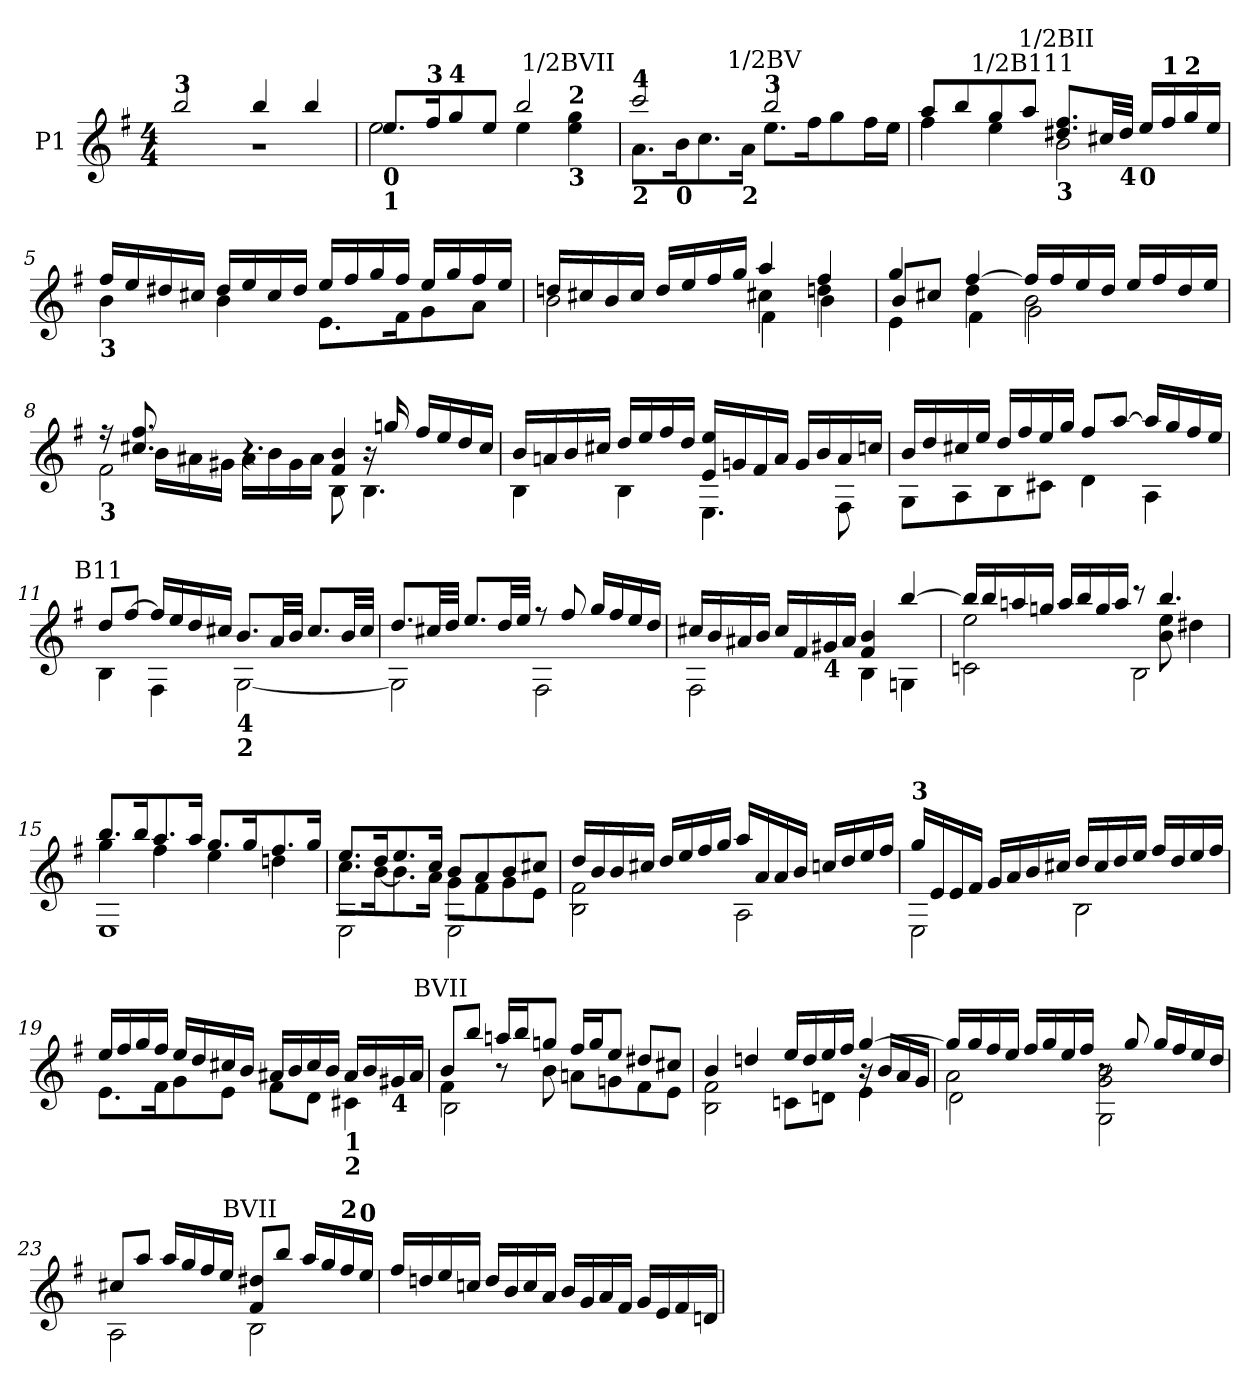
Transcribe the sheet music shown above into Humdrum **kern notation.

**kern
*part1
*staff1
*I"P1
!!LO:PB:g=z
*clefG2
*ITrd7c12
*k[f#]
*G:
*M4/4
*MM68
=1
*^
!LO:TX:a:B:t=3	!
2bi/	1r
4bi/	.
4bi/	.
=2	=2
!LO:TX:b:B:t=0	!
!LO:TX:b:B:t=1	!
8.ei/L	2ei\
!LO:TX:a:B:t=3	!
16f#i/k	.
!LO:TX:a:B:t=4	!
8gi/	.
8ei/J	.
2bi/	4ei\
!	!LO:TX:a:cj:t=1/2BVII
!	!LO:TX:B:t=2
!	!LO:TX:b:B:t=3
.	4ei\ 4gi
=3	=3
!LO:TX:a:B:t=4	!
!LO:TX:b:B:t=2	!
2cci/	8.Ai\L
!	!LO:TX:b:B:t=0
.	16Bi\k
.	8.ci\
!	!LO:TX:b:B:t=2
.	16Ai\Jk
!LO:TX:a:B:t=3	!
!LO:TX:a:cj:t=1/2BV	!
2bi/	8.ei\L
.	16f#i\k
.	8gi\
.	16f#i\L
.	16ei\JJ
=4	=4
*	*^
8ai/L	4f#i\	2ryy
8bi/	.	.
8gi/	4ei\	.
!LO:TX:a:cj:t=1/2B111	!	!
8ai/J	.	.
!LO:TX:b:B:t=3	!	!
!LO:TX:a:cj:t=1/2BII	!	!
8.d#Xi/ 8.f#iL	2Bi\	2ryy
32c#Xi/LL	.	.
!LO:TX:b:B:t=4	!	!
32d#i/JJJ	.	.
!LO:TX:b:B:t=0	!	!
16ei/LL	.	.
!LO:TX:a:B:t=1	!	!
16f#i/	.	.
!LO:TX:a:B:t=2	!	!
16gi/	.	.
16ei/JJ	.	.
!!LO:LB:g=z	!!	!!
=5	=5	=5
!LO:TX:b:B:t=3	!	!
16f#i/LL	4Bi\	2ryy
16ei/	.	.
16d#Xi/	.	.
16c#Xi/JJ	.	.
16d#i/LL	4Bi\	.
16ei/	.	.
16c#i/	.	.
16d#i/JJ	.	.
16ei/LL	8.Ei\L	2ryy
16f#i/	.	.
16gi/	.	.
16f#i/JJ	16F#i\k	.
16ei/LL	8Gi\	.
16gi/	.	.
16f#i/	8Ai\J	.
16ei/JJ	.	.
=6	=6	=6
16dni/LL	2ryy	2Bi\
16c#Xi/	.	.
16Bi/	.	.
16c#i/JJ	.	.
16di/LL	.	.
16ei/	.	.
16f#i/	.	.
16gi/JJ	.	.
4ai/	4c#Xi\	4F#i\
4f#i/	4dni\	4Bi\
=7	=7	=7
4gi/	8Bi/L	4Ei\
.	8c#Xi/J	.
[>4f#i/	4di\	4F#i\
16f#i/LL]	2Bi\	2Gi\
16f#i/	.	.
16ei/	.	.
16di/JJ	.	.
16ei/LL	.	.
16f#i/	.	.
16di/	.	.
16ei/JJ	.	.
!!LO:LB:g=z	!!	!!
=8	=8	=8
!LO:TX:b:B:t=3	!	!
16r	16ryy	2F#i\
8.c#Xi/ 8.f#i	16Bi\LL	.
.	16A#Xi\	.
.	16G#Xi\JJ	.
4.r	16A#i\LL	.
.	16Bi\	.
.	16G#i\	.
.	16A#i\JJ	.
.	4F#i/ 4Bi	8BBi\
16r	.	4.BBi\
16gni/	.	.
16f#i/LL	4ryy	.
16ei/	.	.
16di/	.	.
16c#i/JJ	.	.
*	*v	*v
=9	=9
16Bi/LL	4BBi\
16Ani/	.
16Bi/	.
16c#Xi/JJ	.
16di/LL	4BBi\
16ei/	.
16f#i/	.
16di/JJ	.
16Ei/ 16eiLL	4.EEi\
16Gni/	.
16F#i/	.
16Ai/JJ	.
16Gi/LL	.
16Bi/	.
16Ai/	8FF#i\
16cni/JJ	.
=10	=10
16Bi/LL	8GGi\L
16di/	.
16c#Xi/	8AAi\
16ei/JJ	.
16di/LL	8BBi\
16f#i/	.
16ei/	8C#Xi\J
16gi/JJ	.
8f#i/L	4Di\
[>8ai/J	.
16ai/LL]	4AAi\
16gi/	.
16f#i/	.
16ei/JJ	.
!!LO:LB:g=z	!!
=11	=11
!LO:TX:a:cj:t=B11	!
8di/L	4BBi\
[>8f#i/J	.
16f#i/LL]	4FF#i\
16ei/	.
16di/	.
16c#Xi/JJ	.
!LO:TX:b:B:t=4	!
!LO:TX:b:B:t=2	!
8.Bi/L	[<2GGi\
32Ai/LL	.
32Bi/JJJ	.
8.c#i/L	.
32Bi/LL	.
32c#i/JJJ	.
=12	=12
8.di/L	2GGi\]
32c#Xi/LL	.
32di/JJJ	.
8.ei/L	.
32di/LL	.
32ei/JJJ	.
8r	2FF#i\
8f#i/	.
16gi/LL	.
16f#i/	.
16ei/	.
16di/JJ	.
=13	=13
16c#Xi/LL	2FF#i\
16Bi/	.
16A#Xi/	.
16Bi/JJ	.
16c#i/LL	.
16F#i/	.
!LO:TX:b:B:t=4	!
16G#Xi/	.
16A#i/JJ	.
4F#i/ 4Bi	4BBi\
[>4bi/	4GGni\
!!LO:LB:g=z	!!
=14	=14
*	*^
16bi/LL]	2ei\	2Cni\
16bi/	.	.
16ani/	.	.
16gni/JJ	.	.
16ai/LL	.	.
16bi/	.	.
16gi/	.	.
16ai/JJ	.	.
8r	8ryy	2BBi\
4.bi/	8Bi\ 8ei	.
.	4d#Xi\	.
=15	=15	=15
8.bi/L	4gi\	1EEi
16bi/k	.	.
8.ai/	4f#i\	.
16ai/Jk	.	.
8.gi/L	4ei\	.
16gi/k	.	.
8.f#i/	4dni\	.
16gi/Jk	.	.
=16	=16	=16
8.ei/L	8.ci\L	2EEi\
16di/k	[<16Bi\k	.
8.ei/	8.Bi\]	.
16ci/Jk	16Ai\Jk	.
8Bi/L	8Gi\L	2EEi\
8Ai/	8F#i\	.
8Bi/	8Gi\	.
8c#Xi/J	8Ei\J	.
*	*v	*v
=17	=17
16di/LL	2BBi\ 2F#i
16Bi/	.
16Bi/	.
16c#Xi/JJ	.
16di/LL	.
16ei/	.
16f#i/	.
16gi/JJ	.
16ai/LL	2AAi\
16Ai/	.
16Ai/	.
16Bi/JJ	.
16cni/LL	.
16di/	.
16ei/	.
16f#i/JJ	.
!!LO:LB:g=z	!!
=18	=18
!LO:TX:a:B:t=3	!
16gi/LL	2EEi\
16Ei/	.
16Ei/	.
16F#i/JJ	.
16Gi/LL	.
16Ai/	.
16Bi/	.
16c#Xi/JJ	.
16di/LL	2BBi\
16c#i/	.
16di/	.
16ei/JJ	.
16f#i/LL	.
16di/	.
16ei/	.
16f#i/JJ	.
=19	=19
*	*^
16ei/LL	8.Ei\L	2ryy
16f#i/	.	.
16gi/	.	.
16f#i/JJ	16F#i\k	.
16ei/LL	8Gi\	.
16di/	.	.
16c#Xi/	8Ei\J	.
16Bi/JJ	.	.
16A#Xi/LL	8F#i\L	8ryy
16Bi/	.	.
16c#i/	8Di\J	4.ryy
16Bi/JJ	.	.
!LO:TX:b:B:t=1	!	!
!LO:TX:b:B:t=2	!	!
16A#i/LL	4C#Xi\	.
16Bi/	.	.
!LO:TX:b:B:t=4	!	!
16G#Xi/	.	.
16A#i/JJ	.	.
!!LO:LB:g=z	!!	!!
=20	=20	=20
!LO:TX:a:cj:t=BVII	!	!
8Bi/L	4F#i\	2BBi\
8bi/J	.	.
16ani/LL	8r	.
16bi/J	.	.
8gni/J	8Bi\	.
16f#i/LL	8Ani\L	2ryy
16gi/J	.	.
8ei/J	8Gni\	.
8d#Xi/L	8F#i\	.
8c#Xi/J	8Ei\J	.
=21	=21	=21
4Bi/	2BBi\ 2F#i	2ryy
4dni/	.	.
16ei/LL	4ryy	8Cni\L
16di/	.	.
16ei/	.	8Dni\J
16f#i/JJ	.	.
[>4gi/	16r	4Ei\
.	16Bi/LL	.
.	16Ai/	.
.	16Gi/JJ	.
!!LO:PB:g=z	!!	!!
=22	=22	=22
16gi/LL]	2Ai\	2Di\
16gi/	.	.
16f#i/	.	.
16ei/JJ	.	.
16f#i/LL	.	.
16gi/	.	.
16ei/	.	.
16f#i/JJ	.	.
8r	2Gi\ 2Bi	2GGi\
8gi/	.	.
16gi/LL	.	.
16f#i/	.	.
16ei/	.	.
16di/JJ	.	.
*	*v	*v
=23	=23
8c#Xi/L	2AAi\
8ai/J	.
16ai/LL	.
16gi/	.
16f#i/	.
16ei/JJ	.
!LO:TX:a:cj:t=BVII	!
8F#i/ 8d#XiL	2BBi\
8bi/J	.
16ai/LL	.
16gi/	.
!LO:TX:a:B:t=2	!
16f#i/	.
!LO:TX:a:B:t=0	!
16ei/JJ	.
=24	=24
16f#i/LL	1ryy
16dni/	.
16ei/	.
16cni/JJ	.
16di/LL	.
16Bi/	.
16ci/	.
16Ai/JJ	.
16Bi/LL	.
16Gi/	.
16Ai/	.
16F#i/JJ	.
16Gi/LL	.
16Ei/	.
16F#i/	.
16Dni/JJ	.
*v	*v
=
*-
